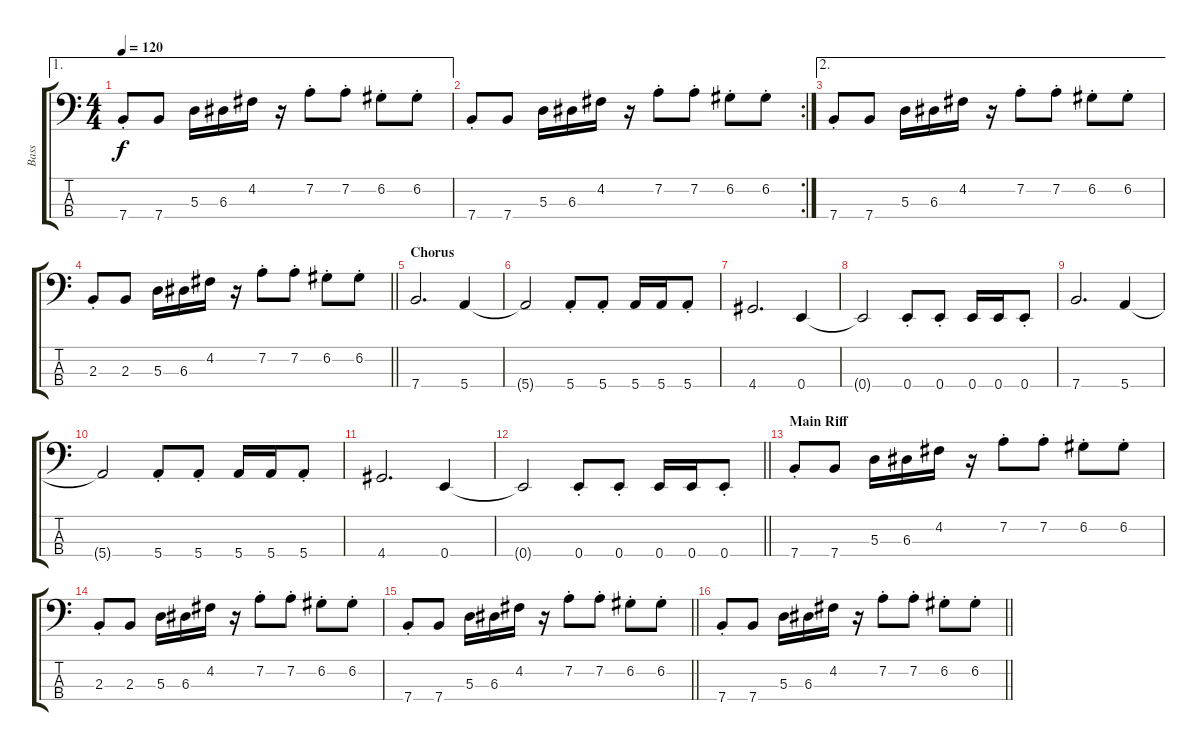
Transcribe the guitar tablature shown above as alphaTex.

\track ("Bass" "Bass") {instrument electricbassfinger}
\staff {score tabs}
\tuning (G2 D2 A1 E1) {hide}
\ae 1
\ts (4 4)
\tempo 120
\clef f4
\ks c
7.4{st}.8{dy f} 7.4.8 5.3.16 6.3.16 4.2.16 r.16 7.2{st}.8 7.2{st}.8 6.2{st}.8 6.2{st}.8 |
\rc 2
7.4{st}.8 7.4.8 5.3.16 6.3.16 4.2.16 r.16 7.2{st}.8 7.2{st}.8 6.2{st}.8 6.2{st}.8 |
\ae 2
7.4{st}.8 7.4.8 5.3.16 6.3.16 4.2.16 r.16 7.2{st}.8 7.2{st}.8 6.2{st}.8 6.2{st}.8 |
\barLineRight lightlight
2.3{st}.8 2.3.8 5.3.16 6.3.16 4.2.16 r.16 7.2{st}.8 7.2{st}.8 6.2{st}.8 6.2{st}.8 |
\section ("" "Chorus")
7.4.2{d} 5.4.4 |
5.4{t}.2 5.4{st}.8 5.4{st}.8 5.4.16 5.4.16 5.4{st}.8 |
4.4.2{d} 0.4.4 |
0.4{t}.2 0.4{st}.8 0.4{st}.8 0.4.16 0.4.16 0.4{st}.8 |
7.4.2{d} 5.4.4 |
5.4{t}.2 5.4{st}.8 5.4{st}.8 5.4.16 5.4.16 5.4{st}.8 |
4.4.2{d} 0.4.4 |
\barLineRight lightlight
0.4{t}.2 0.4{st}.8 0.4{st}.8 0.4.16 0.4.16 0.4{st}.8 |
\section ("" "Main Riff")
7.4{st}.8 7.4.8 5.3.16 6.3.16 4.2.16 r.16 7.2{st}.8 7.2{st}.8 6.2{st}.8 6.2{st}.8 |
2.3{st}.8 2.3.8 5.3.16 6.3.16 4.2.16 r.16 7.2{st}.8 7.2{st}.8 6.2{st}.8 6.2{st}.8 |
\barLineRight lightlight
7.4{st}.8 7.4.8 5.3.16 6.3.16 4.2.16 r.16 7.2{st}.8 7.2{st}.8 6.2{st}.8 6.2{st}.8 |
\barLineRight lightlight
7.4{st}.8 7.4.8 5.3.16 6.3.16 4.2.16 r.16 7.2{st}.8 7.2{st}.8 6.2{st}.8 6.2{st}.8
